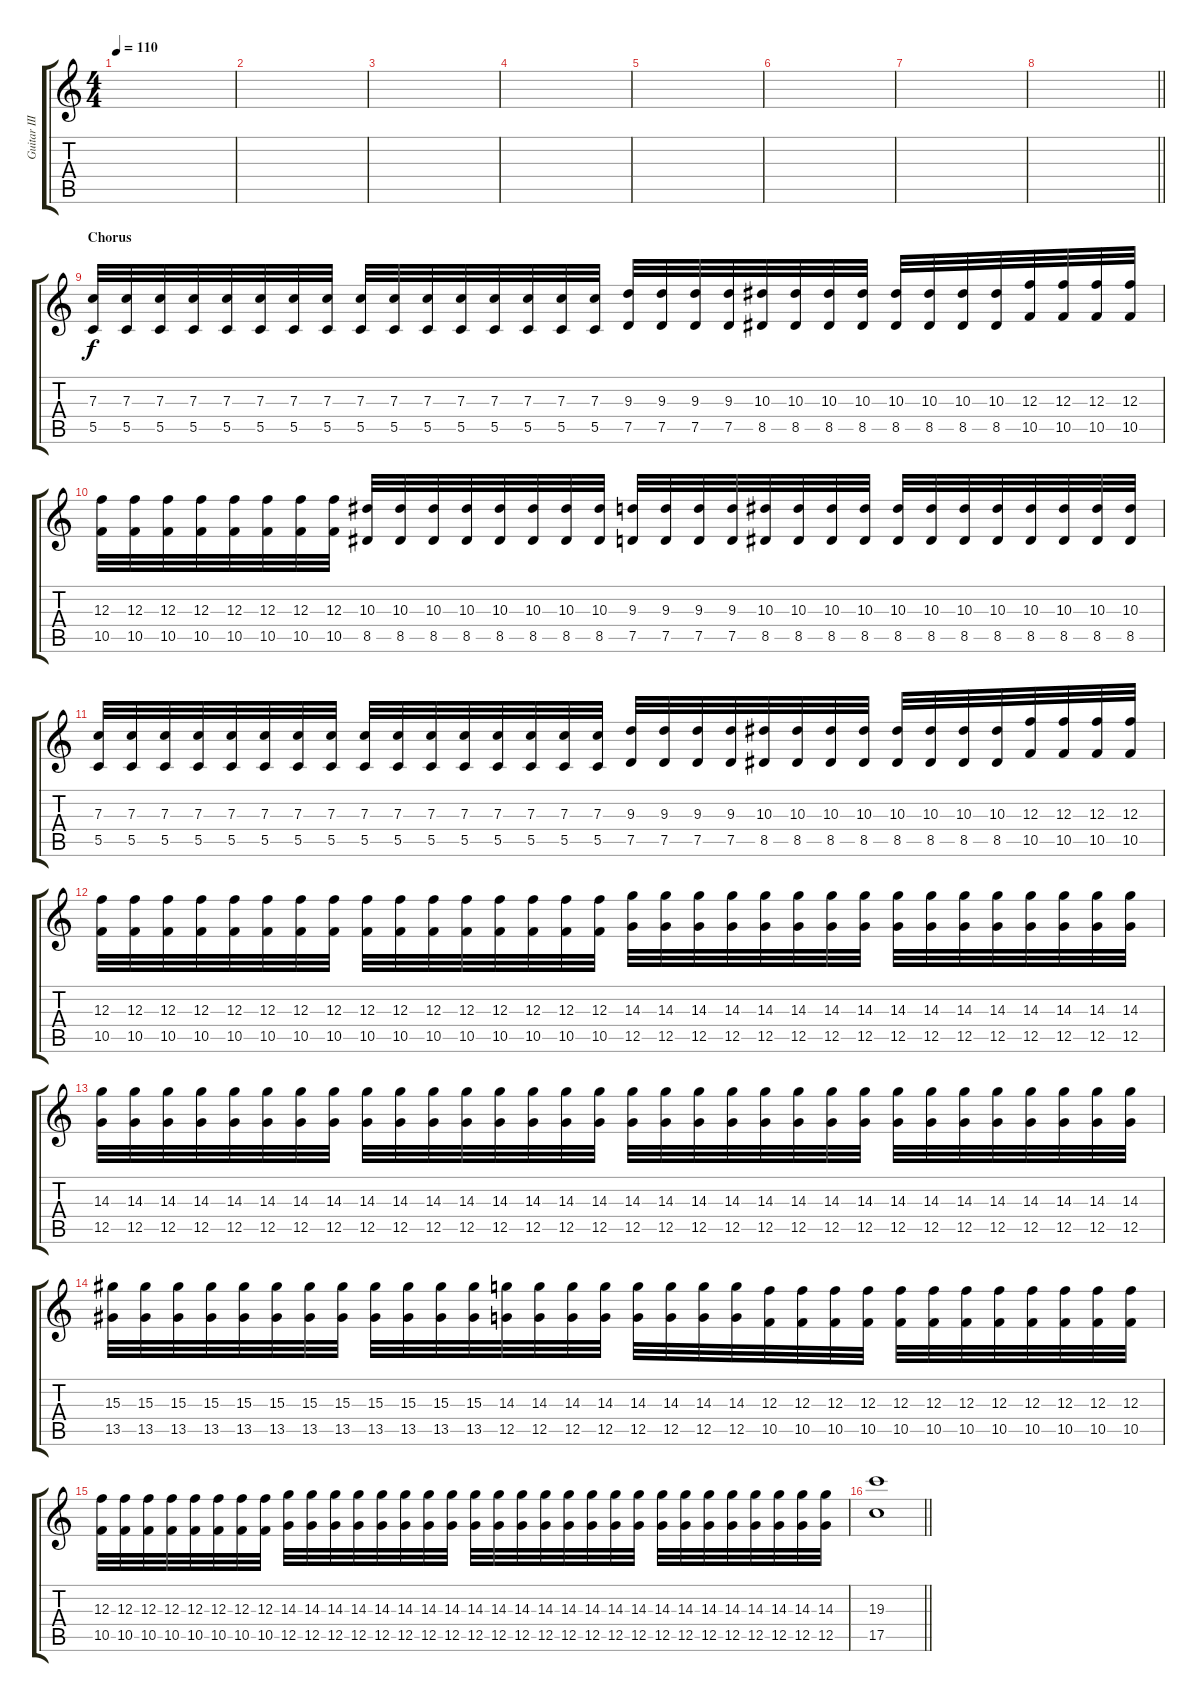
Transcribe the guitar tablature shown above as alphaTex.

\track ("Guitar III [Fills and Solo]" "Guitar III") {instrument distortionguitar}
\staff {score tabs}
\tuning (D4 A3 F3 C3 G2 C2) {hide}
\ts (4 4)
\tempo 110
\clef g2
\ks c
|
|
|
|
|
|
|
\barLineRight lightlight
|
\section ("" "Chorus")
(7.3 5.5).32 (7.3 5.5).32 (7.3 5.5).32 (7.3 5.5).32 (7.3 5.5).32 (7.3 5.5).32 (7.3 5.5).32 (7.3 5.5).32 (7.3 5.5).32 (7.3 5.5).32 (7.3 5.5).32 (7.3 5.5).32 (7.3 5.5).32 (7.3 5.5).32 (7.3 5.5).32 (7.3 5.5).32 (9.3 7.5).32 (9.3 7.5).32 (9.3 7.5).32 (9.3 7.5).32 (10.3 8.5).32 (10.3 8.5).32 (10.3 8.5).32 (10.3 8.5).32 (10.3 8.5).32 (10.3 8.5).32 (10.3 8.5).32 (10.3 8.5).32 (12.3 10.5).32 (12.3 10.5).32 (12.3 10.5).32 (12.3 10.5).32 |
(12.3 10.5).32 (12.3 10.5).32 (12.3 10.5).32 (12.3 10.5).32 (12.3 10.5).32 (12.3 10.5).32 (12.3 10.5).32 (12.3 10.5).32 (10.3 8.5).32 (10.3 8.5).32 (10.3 8.5).32 (10.3 8.5).32 (10.3 8.5).32 (10.3 8.5).32 (10.3 8.5).32 (10.3 8.5).32 (9.3 7.5).32 (9.3 7.5).32 (9.3 7.5).32 (9.3 7.5).32 (10.3 8.5).32 (10.3 8.5).32 (10.3 8.5).32 (10.3 8.5).32 (10.3 8.5).32 (10.3 8.5).32 (10.3 8.5).32 (10.3 8.5).32 (10.3 8.5).32 (10.3 8.5).32 (10.3 8.5).32 (10.3 8.5).32 |
(7.3 5.5).32 (7.3 5.5).32 (7.3 5.5).32 (7.3 5.5).32 (7.3 5.5).32 (7.3 5.5).32 (7.3 5.5).32 (7.3 5.5).32 (7.3 5.5).32 (7.3 5.5).32 (7.3 5.5).32 (7.3 5.5).32 (7.3 5.5).32 (7.3 5.5).32 (7.3 5.5).32 (7.3 5.5).32 (9.3 7.5).32 (9.3 7.5).32 (9.3 7.5).32 (9.3 7.5).32 (10.3 8.5).32 (10.3 8.5).32 (10.3 8.5).32 (10.3 8.5).32 (10.3 8.5).32 (10.3 8.5).32 (10.3 8.5).32 (10.3 8.5).32 (12.3 10.5).32 (12.3 10.5).32 (12.3 10.5).32 (12.3 10.5).32 |
(12.3 10.5).32 (12.3 10.5).32 (12.3 10.5).32 (12.3 10.5).32 (12.3 10.5).32 (12.3 10.5).32 (12.3 10.5).32 (12.3 10.5).32 (12.3 10.5).32 (12.3 10.5).32 (12.3 10.5).32 (12.3 10.5).32 (12.3 10.5).32 (12.3 10.5).32 (12.3 10.5).32 (12.3 10.5).32 (14.3 12.5).32 (14.3 12.5).32 (14.3 12.5).32 (14.3 12.5).32 (14.3 12.5).32 (14.3 12.5).32 (14.3 12.5).32 (14.3 12.5).32 (14.3 12.5).32 (14.3 12.5).32 (14.3 12.5).32 (14.3 12.5).32 (14.3 12.5).32 (14.3 12.5).32 (14.3 12.5).32 (14.3 12.5).32 |
(14.3 12.5).32 (14.3 12.5).32 (14.3 12.5).32 (14.3 12.5).32 (14.3 12.5).32 (14.3 12.5).32 (14.3 12.5).32 (14.3 12.5).32 (14.3 12.5).32 (14.3 12.5).32 (14.3 12.5).32 (14.3 12.5).32 (14.3 12.5).32 (14.3 12.5).32 (14.3 12.5).32 (14.3 12.5).32 (14.3 12.5).32 (14.3 12.5).32 (14.3 12.5).32 (14.3 12.5).32 (14.3 12.5).32 (14.3 12.5).32 (14.3 12.5).32 (14.3 12.5).32 (14.3 12.5).32 (14.3 12.5).32 (14.3 12.5).32 (14.3 12.5).32 (14.3 12.5).32 (14.3 12.5).32 (14.3 12.5).32 (14.3 12.5).32 |
(15.3 13.5).32 (15.3 13.5).32 (15.3 13.5).32 (15.3 13.5).32 (15.3 13.5).32 (15.3 13.5).32 (15.3 13.5).32 (15.3 13.5).32 (15.3 13.5).32 (15.3 13.5).32 (15.3 13.5).32 (15.3 13.5).32 (14.3 12.5).32 (14.3 12.5).32 (14.3 12.5).32 (14.3 12.5).32 (14.3 12.5).32 (14.3 12.5).32 (14.3 12.5).32 (14.3 12.5).32 (12.3 10.5).32 (12.3 10.5).32 (12.3 10.5).32 (12.3 10.5).32 (12.3 10.5).32 (12.3 10.5).32 (12.3 10.5).32 (12.3 10.5).32 (12.3 10.5).32 (12.3 10.5).32 (12.3 10.5).32 (12.3 10.5).32 |
(12.3 10.5).32 (12.3 10.5).32 (12.3 10.5).32 (12.3 10.5).32 (12.3 10.5).32 (12.3 10.5).32 (12.3 10.5).32 (12.3 10.5).32 (14.3 12.5).32 (14.3 12.5).32 (14.3 12.5).32 (14.3 12.5).32 (14.3 12.5).32 (14.3 12.5).32 (14.3 12.5).32 (14.3 12.5).32 (14.3 12.5).32 (14.3 12.5).32 (14.3 12.5).32 (14.3 12.5).32 (14.3 12.5).32 (14.3 12.5).32 (14.3 12.5).32 (14.3 12.5).32 (14.3 12.5).32 (14.3 12.5).32 (14.3 12.5).32 (14.3 12.5).32 (14.3 12.5).32 (14.3 12.5).32 (14.3 12.5).32 (14.3 12.5).32 |
\barLineRight lightlight
(19.3 17.5).1
